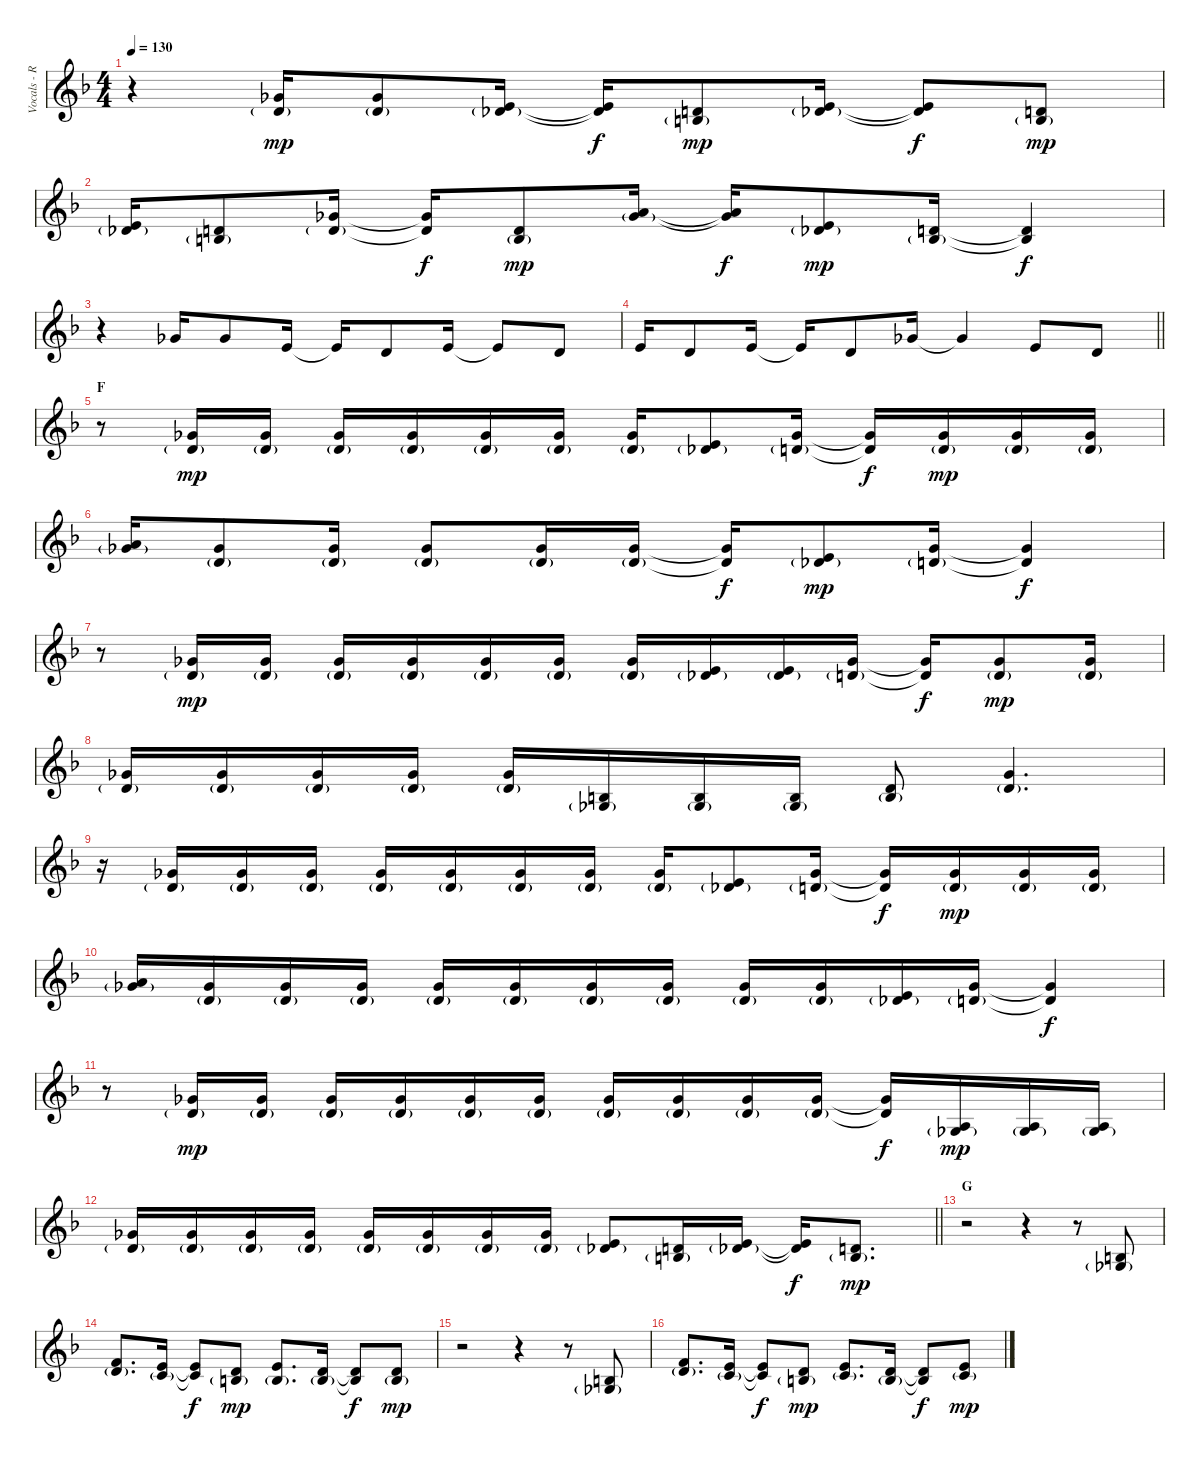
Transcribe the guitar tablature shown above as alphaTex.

\track ("Vocals - Ruki" "Vocals - R") {instrument lead6voice}
\staff {score}
\tuning (Db4 Ab3 E3 B2 Gb2 Db2) {hide}
\ts (4 4)
\tempo 130
\clef g2
\ks f
r.4{dy f} (5.1 6.2{g}).16{dy mp} (5.1 6.2{g}).8 (3.1 5.2{g}).16 (3.1{t} 5.2{t}).16{dy f} (1.1 3.2{g}).8{dy mp} (3.1 5.2{g}).16 (3.1{t} 5.2{t}).8{dy f} (1.1 3.2{g}).8{dy mp} |
(3.1 5.2{g}).16 (1.1 3.2{g}).8 (5.1 6.2{g}).16 (5.1{t} 6.2{t}).16{dy f} (1.1 3.2{g}).8{dy mp} (8.1 10.2{g}).16 (8.1{t} 10.2{t}).16{dy f} (3.1 5.2{g}).8{dy mp} (1.1 3.2{g}).16 (1.1{t} 3.2{t}).4{dy f} |
r.4 5.1.16 5.1.8 3.1.16 3.1{t}.16 1.1.8 3.1.16 3.1{t}.8 1.1.8 |
\barLineRight lightlight
3.1.16 1.1.8 3.1.16 3.1{t}.16 1.1.8 5.1.16 5.1{t}.4 3.1.8 1.1.8 |
\section ("" "F")
r.8 (5.1 6.2{g}).16{dy mp} (5.1 6.2{g}).16 (5.1 6.2{g}).16 (5.1 6.2{g}).16 (5.1 6.2{g}).16 (5.1 6.2{g}).16 (5.1 6.2{g}).16 (3.1 5.2{g}).8 (5.1 6.2{g}).16 (5.1{t} 6.2{t}).16{dy f} (5.1 6.2{g}).16{dy mp} (5.1 6.2{g}).16 (5.1 6.2{g}).16 |
(8.1 10.2{g}).16 (5.1 6.2{g}).8 (5.1 6.2{g}).16 (5.1 6.2{g}).8 (5.1 6.2{g}).16 (5.1 6.2{g}).16 (5.1{t} 6.2{t}).16{dy f} (3.1 5.2{g}).8{dy mp} (5.1 6.2{g}).16 (5.1{t} 6.2{t}).4{dy f} |
r.8 (5.1 6.2{g}).16{dy mp} (5.1 6.2{g}).16 (5.1 6.2{g}).16 (5.1 6.2{g}).16 (5.1 6.2{g}).16 (5.1 6.2{g}).16 (5.1 6.2{g}).16 (3.1 5.2{g}).16 (3.1 5.2{g}).16 (5.1 6.2{g}).16 (5.1{t} 6.2{t}).16{dy f} (5.1 6.2{g}).8{dy mp} (5.1 6.2{g}).16 |
(5.1 6.2{g}).16 (5.1 6.2{g}).16 (5.1 6.2{g}).16 (5.1 6.2{g}).16 (5.1 6.2{g}).16 (3.2 2.3{g}).16 (3.2 2.3{g}).16 (3.2 2.3{g}).16 (1.1 3.2{g}).8 (5.1 6.2{g}).4{d} |
r.16 (5.1 6.2{g}).16 (5.1 6.2{g}).16 (5.1 6.2{g}).16 (5.1 6.2{g}).16 (5.1 6.2{g}).16 (5.1 6.2{g}).16 (5.1 6.2{g}).16 (5.1 6.2{g}).16 (3.1 5.2{g}).8 (5.1 6.2{g}).16 (5.1{t} 6.2{t}).16{dy f} (5.1 6.2{g}).16{dy mp} (5.1 6.2{g}).16 (5.1 6.2{g}).16 |
(8.1 10.2{g}).16 (5.1 6.2{g}).16 (5.1 6.2{g}).16 (5.1 6.2{g}).16 (5.1 6.2{g}).16 (5.1 6.2{g}).16 (5.1 6.2{g}).16 (5.1 6.2{g}).16 (5.1 6.2{g}).16 (5.1 6.2{g}).16 (3.1 5.2{g}).16 (5.1 6.2{g}).16 (5.1{t} 6.2{t}).4{dy f} |
r.8 (5.1 6.2{g}).16{dy mp} (5.1 6.2{g}).16 (5.1 6.2{g}).16 (5.1 6.2{g}).16 (5.1 6.2{g}).16 (5.1 6.2{g}).16 (5.1 6.2{g}).16 (5.1 6.2{g}).16 (5.1 6.2{g}).16 (5.1 6.2{g}).16 (5.1{t} 6.2{t}).16{dy f} (1.2 2.3{g}).16{dy mp} (1.2 2.3{g}).16 (1.2 2.3{g}).16 |
\barLineRight lightlight
(5.1 6.2{g}).16 (5.1 6.2{g}).16 (5.1 6.2{g}).16 (5.1 6.2{g}).16 (5.1 6.2{g}).16 (5.1 6.2{g}).16 (5.1 6.2{g}).16 (5.1 6.2{g}).16 (3.1 5.2{g}).8 (1.1 3.2{g}).16 (3.1 5.2{g}).16 (3.1{t} 5.2{t}).16{dy f} (1.1 3.2{g}).8{d dy mp} |
\section ("" "G")
r.2 r.4 r.8 (3.2 2.3{g}).8 |
(4.1 6.2{g}).8{d} (3.1 4.2{g}).16 (3.1{t} 4.2{t}).8{dy f} (1.1 3.2{g}).8{dy mp} (3.1 3.2{g}).8{d} (1.1 3.2{g}).16 (1.1{t} 3.2{t}).8{dy f} (1.1 3.2{g}).8{dy mp} |
r.2 r.4 r.8 (3.2 2.3{g}).8 |
(4.1 6.2{g}).8{d} (3.1 4.2{g}).16 (3.1{t} 4.2{t}).8{dy f} (1.1 3.2{g}).8{dy mp} (3.1 4.2{g}).8{d} (1.1 3.2{g}).16 (1.1{t} 3.2{t}).8{dy f} (3.1 4.2{g}).8{dy mp}
